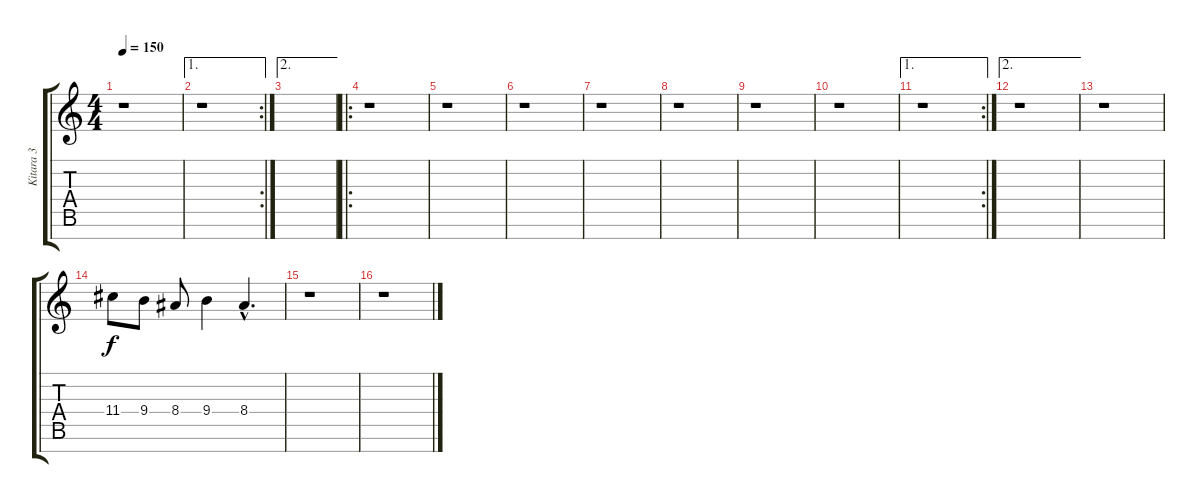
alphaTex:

\track ("Kitara 3" "Kitara 3") {instrument distortionguitar}
\staff {score tabs}
\tuning (E4 B3 G3 D3 A2 E2 B1) {hide}
\ts (4 4)
\tempo 150
\clef g2
\ks c
r.1{dy f} |
\ae 1
\rc 2
r.1 |
\ae 2
|
\ro
r.1 |
r.1 |
r.1 |
r.1 |
r.1 |
r.1 |
r.1 |
\ae 1
\rc 2
r.1 |
\ae 2
r.1 |
r.1 |
11.4.8 9.4.8 8.4.8 9.4.4 8.4{hac}.4{d} |
r.1 |
r.1
